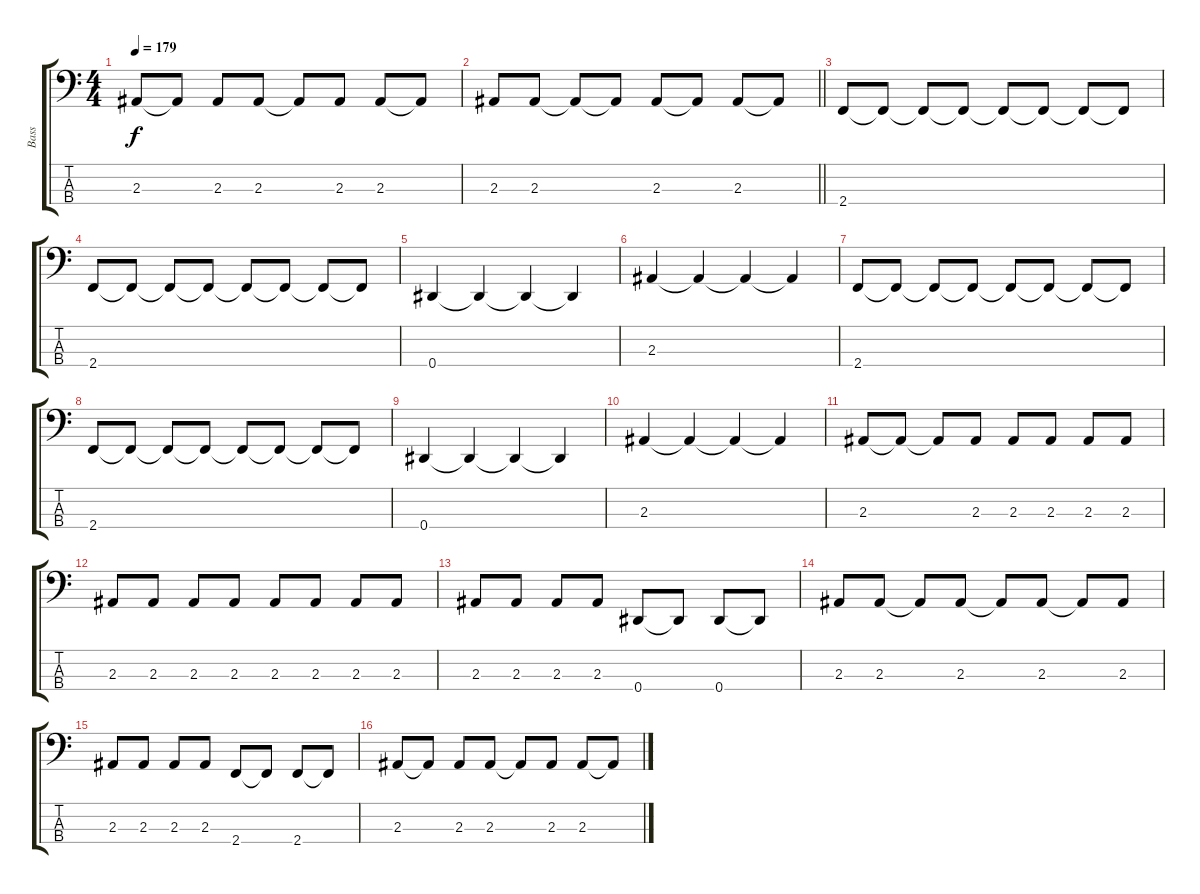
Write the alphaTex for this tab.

\track ("Bass" "Bass") {instrument electricbassfinger}
\staff {score tabs}
\tuning (Gb2 Db2 Ab1 Eb1) {hide}
\ts (4 4)
\tempo 179
\clef f4
\ks c
2.3.8{dy f} 2.3{t}.8 2.3.8 2.3.8 2.3{t}.8 2.3.8 2.3.8 2.3{t}.8 |
\barLineRight lightlight
2.3.8 2.3.8 2.3{t}.8 2.3{t}.8 2.3.8 2.3{t}.8 2.3.8 2.3{t}.8 |
2.4.8 2.4{t}.8 2.4{t}.8 2.4{t}.8 2.4{t}.8 2.4{t}.8 2.4{t}.8 2.4{t}.8 |
2.4.8 2.4{t}.8 2.4{t}.8 2.4{t}.8 2.4{t}.8 2.4{t}.8 2.4{t}.8 2.4{t}.8 |
0.4.4 0.4{t}.4 0.4{t}.4 0.4{t}.4 |
2.3.4 2.3{t}.4 2.3{t}.4 2.3{t}.4 |
2.4.8 2.4{t}.8 2.4{t}.8 2.4{t}.8 2.4{t}.8 2.4{t}.8 2.4{t}.8 2.4{t}.8 |
2.4.8 2.4{t}.8 2.4{t}.8 2.4{t}.8 2.4{t}.8 2.4{t}.8 2.4{t}.8 2.4{t}.8 |
0.4.4 0.4{t}.4 0.4{t}.4 0.4{t}.4 |
2.3.4 2.3{t}.4 2.3{t}.4 2.3{t}.4 |
2.3.8 2.3{t}.8 2.3{t}.8 2.3.8 2.3.8 2.3.8 2.3.8 2.3.8 |
2.3.8 2.3.8 2.3.8 2.3.8 2.3.8 2.3.8 2.3.8 2.3.8 |
2.3.8 2.3.8 2.3.8 2.3.8 0.4.8 0.4{t}.8 0.4.8 0.4{t}.8 |
2.3.8 2.3.8 2.3{t}.8 2.3.8 2.3{t}.8 2.3.8 2.3{t}.8 2.3.8 |
2.3.8 2.3.8 2.3.8 2.3.8 2.4.8 2.4{t}.8 2.4.8 2.4{t}.8 |
2.3.8 2.3{t}.8 2.3.8 2.3.8 2.3{t}.8 2.3.8 2.3.8 2.3{t}.8
